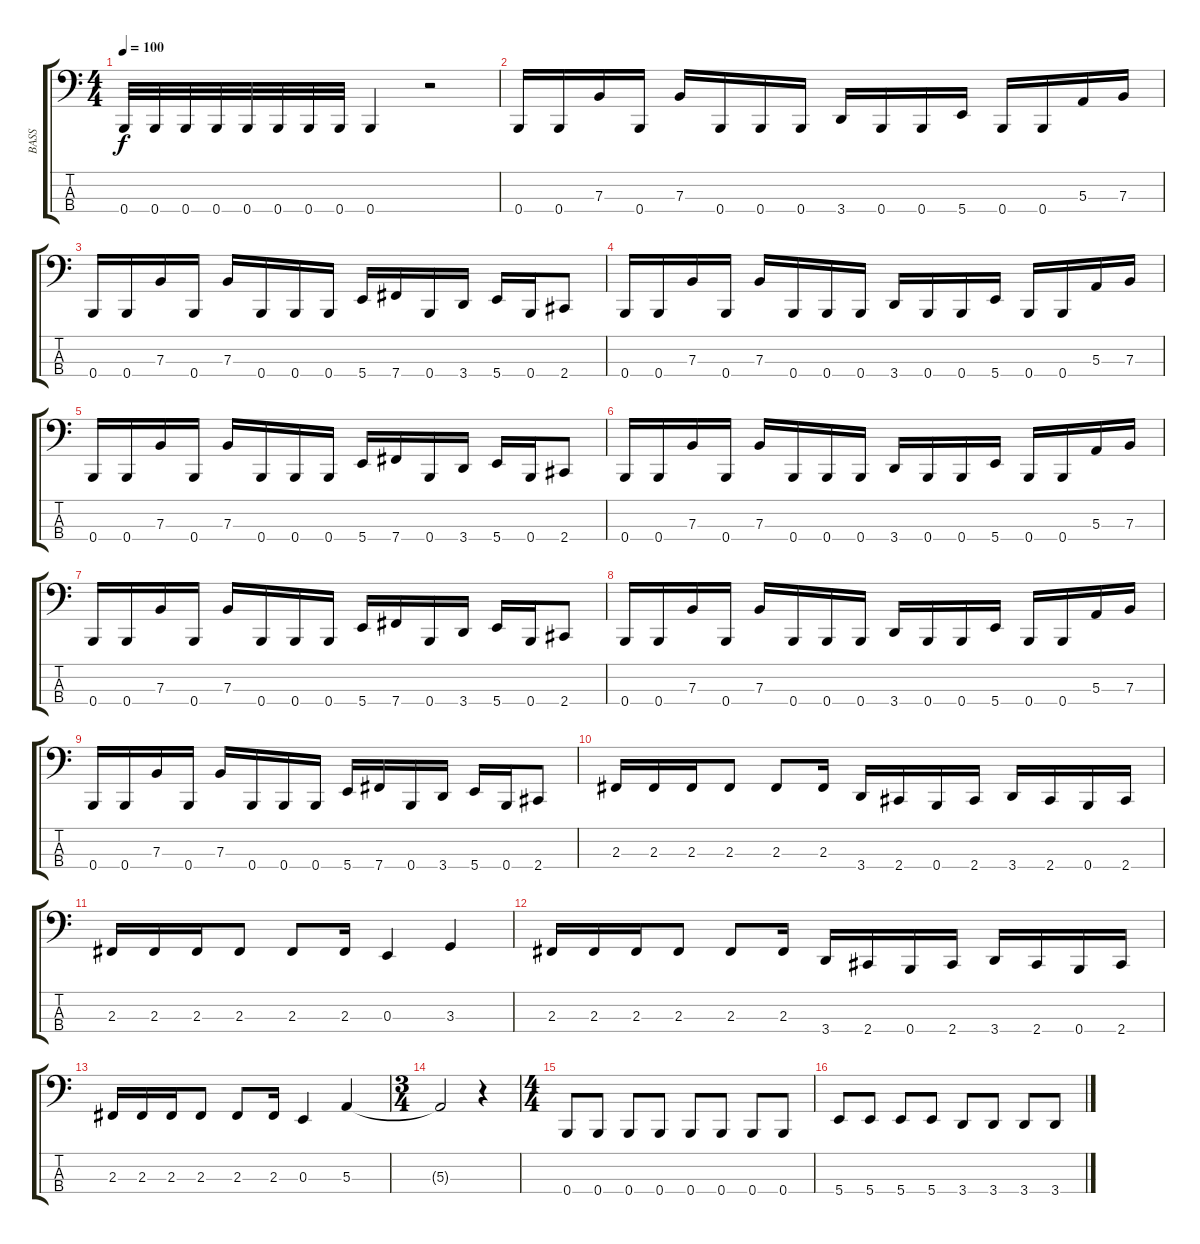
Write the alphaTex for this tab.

\track ("BASS" "BASS") {instrument electricbasspick}
\staff {score tabs}
\tuning (D2 A1 E1 B0) {hide}
\ts (4 4)
\tempo 100
\clef f4
\ks c
0.4.32{dy f} 0.4.32 0.4.32 0.4.32 0.4.32 0.4.32 0.4.32 0.4.32 0.4.4 r.2 |
0.4.16 0.4.16 7.3.16 0.4.16 7.3.16 0.4.16 0.4.16 0.4.16 3.4.16 0.4.16 0.4.16 5.4.16 0.4.16 0.4.16 5.3.16 7.3.16 |
0.4.16 0.4.16 7.3.16 0.4.16 7.3.16 0.4.16 0.4.16 0.4.16 5.4.16 7.4.16 0.4.16 3.4.16 5.4.16 0.4.16 2.4.8 |
0.4.16 0.4.16 7.3.16 0.4.16 7.3.16 0.4.16 0.4.16 0.4.16 3.4.16 0.4.16 0.4.16 5.4.16 0.4.16 0.4.16 5.3.16 7.3.16 |
0.4.16 0.4.16 7.3.16 0.4.16 7.3.16 0.4.16 0.4.16 0.4.16 5.4.16 7.4.16 0.4.16 3.4.16 5.4.16 0.4.16 2.4.8 |
0.4.16 0.4.16 7.3.16 0.4.16 7.3.16 0.4.16 0.4.16 0.4.16 3.4.16 0.4.16 0.4.16 5.4.16 0.4.16 0.4.16 5.3.16 7.3.16 |
0.4.16 0.4.16 7.3.16 0.4.16 7.3.16 0.4.16 0.4.16 0.4.16 5.4.16 7.4.16 0.4.16 3.4.16 5.4.16 0.4.16 2.4.8 |
0.4.16 0.4.16 7.3.16 0.4.16 7.3.16 0.4.16 0.4.16 0.4.16 3.4.16 0.4.16 0.4.16 5.4.16 0.4.16 0.4.16 5.3.16 7.3.16 |
0.4.16 0.4.16 7.3.16 0.4.16 7.3.16 0.4.16 0.4.16 0.4.16 5.4.16 7.4.16 0.4.16 3.4.16 5.4.16 0.4.16 2.4.8 |
2.3.16 2.3.16 2.3.16 2.3.8 2.3.8 2.3.16 3.4.16 2.4.16 0.4.16 2.4.16 3.4.16 2.4.16 0.4.16 2.4.16 |
2.3.16 2.3.16 2.3.16 2.3.8 2.3.8 2.3.16 0.3.4 3.3.4 |
2.3.16 2.3.16 2.3.16 2.3.8 2.3.8 2.3.16 3.4.16 2.4.16 0.4.16 2.4.16 3.4.16 2.4.16 0.4.16 2.4.16 |
2.3.16 2.3.16 2.3.16 2.3.8 2.3.8 2.3.16 0.3.4 5.3.4 |
\ts (3 4)
5.3{t}.2 r.4 |
\ts (4 4)
0.4.8 0.4.8 0.4.8 0.4.8 0.4.8 0.4.8 0.4.8 0.4.8 |
5.4.8 5.4.8 5.4.8 5.4.8 3.4.8 3.4.8 3.4.8 3.4.8
